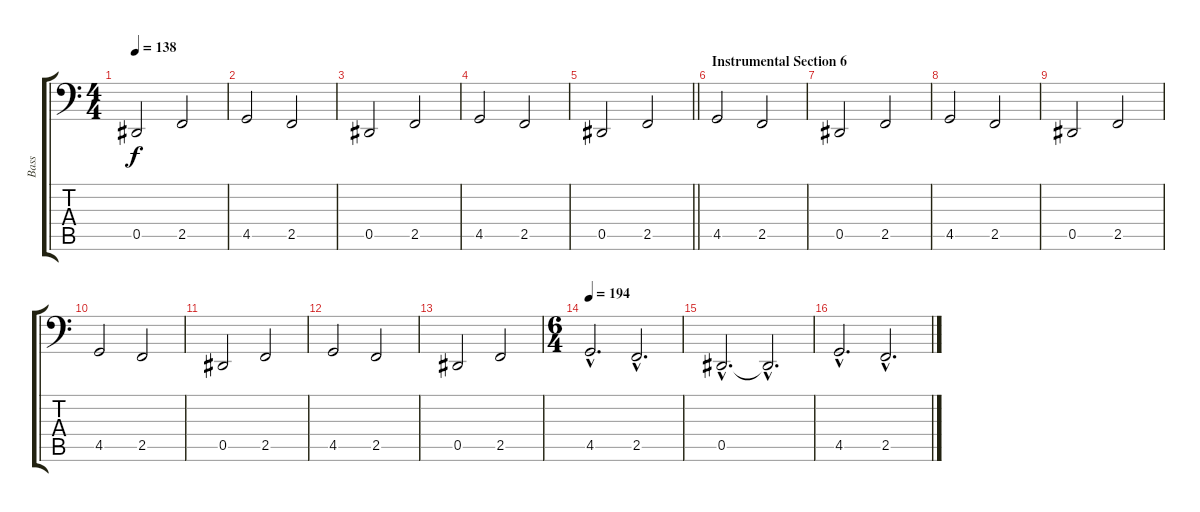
\track ("Bass" "Bass") {instrument electricbassfinger}
\staff {score tabs}
\tuning (B2 Gb2 Db2 Ab1 Eb1 Bb0) {hide}
\ts (4 4)
\tempo 138
\clef f4
\ks c
0.5.2{dy f} 2.5.2 |
4.5.2 2.5.2 |
0.5.2 2.5.2 |
4.5.2 2.5.2 |
\barLineRight lightlight
0.5.2 2.5.2 |
\section ("" "Instrumental Section 6")
4.5.2 2.5.2 |
0.5.2 2.5.2 |
4.5.2 2.5.2 |
0.5.2 2.5.2 |
4.5.2 2.5.2 |
0.5.2 2.5.2 |
4.5.2 2.5.2 |
0.5.2 2.5.2 |
\ts (6 4)
\tempo 194
4.5{hac}.2{d} 2.5{hac}.2{d} |
0.5{hac}.2{d} 0.5{hac t}.2{d} |
4.5{hac}.2{d} 2.5{hac}.2{d}
